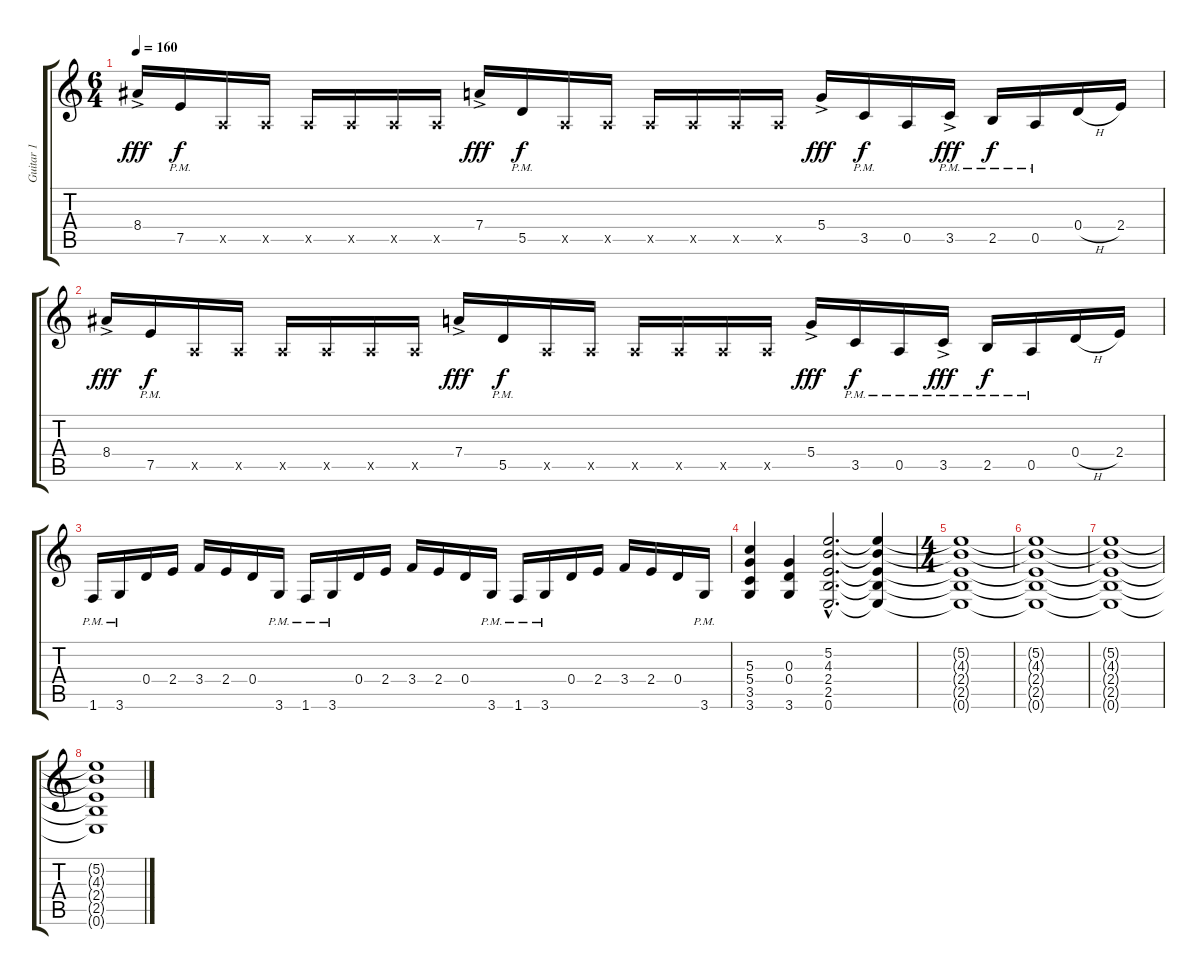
\track ("Guitar 1" "Guitar 1") {instrument distortionguitar}
\staff {score tabs}
\tuning (E4 B3 G3 D3 A2 E2) {hide}
\ts (6 4)
\tempo 160
\clef g2
\ks c
8.4{ac}.16{dy fff} 7.5{pm}.16{dy f} 0.5{x}.16 0.5{x}.16 0.5{x}.16 0.5{x}.16 0.5{x}.16 0.5{x}.16 7.4{ac}.16{dy fff} 5.5{pm}.16{dy f} 0.5{x}.16 0.5{x}.16 0.5{x}.16 0.5{x}.16 0.5{x}.16 0.5{x}.16 5.4{ac}.16{dy fff} 3.5{pm}.16{dy f} 0.5.16 3.5{ac pm}.16{dy fff} 2.5{pm}.16{dy f} 0.5{pm}.16 0.4{h}.16 2.4.16 |
8.4{ac}.16{dy fff} 7.5{pm}.16{dy f} 0.5{x}.16 0.5{x}.16 0.5{x}.16 0.5{x}.16 0.5{x}.16 0.5{x}.16 7.4{ac}.16{dy fff} 5.5{pm}.16{dy f} 0.5{x}.16 0.5{x}.16 0.5{x}.16 0.5{x}.16 0.5{x}.16 0.5{x}.16 5.4{ac}.16{dy fff} 3.5{pm}.16{dy f} 0.5{pm}.16 3.5{ac pm}.16{dy fff} 2.5{pm}.16{dy f} 0.5{pm}.16 0.4{h}.16 2.4.16 |
1.6{pm}.16 3.6{pm}.16 0.4.16 2.4.16 3.4.16 2.4.16 0.4.16 3.6{pm}.16 1.6{pm}.16 3.6{pm}.16 0.4.16 2.4.16 3.4.16 2.4.16 0.4.16 3.6{pm}.16 1.6{pm}.16 3.6{pm}.16 0.4.16 2.4.16 3.4.16 2.4.16 0.4.16 3.6{pm}.16 |
(5.3 5.4 3.5 3.6).4 (0.3 0.4 3.6).4 (5.2{hac} 4.3{hac} 2.4{hac} 2.5{hac} 0.6{hac}).2{d volume 0} (5.2{t} 4.3{t} 2.4{t} 2.5{t} 0.6{t}).4 |
\ts (4 4)
(5.2{t} 4.3{t} 2.4{t} 2.5{t} 0.6{t}).1 |
(5.2{t} 4.3{t} 2.4{t} 2.5{t} 0.6{t}).1 |
(5.2{t} 4.3{t} 2.4{t} 2.5{t} 0.6{t}).1 |
(5.2{t} 4.3{t} 2.4{t} 2.5{t} 0.6{t}).1
